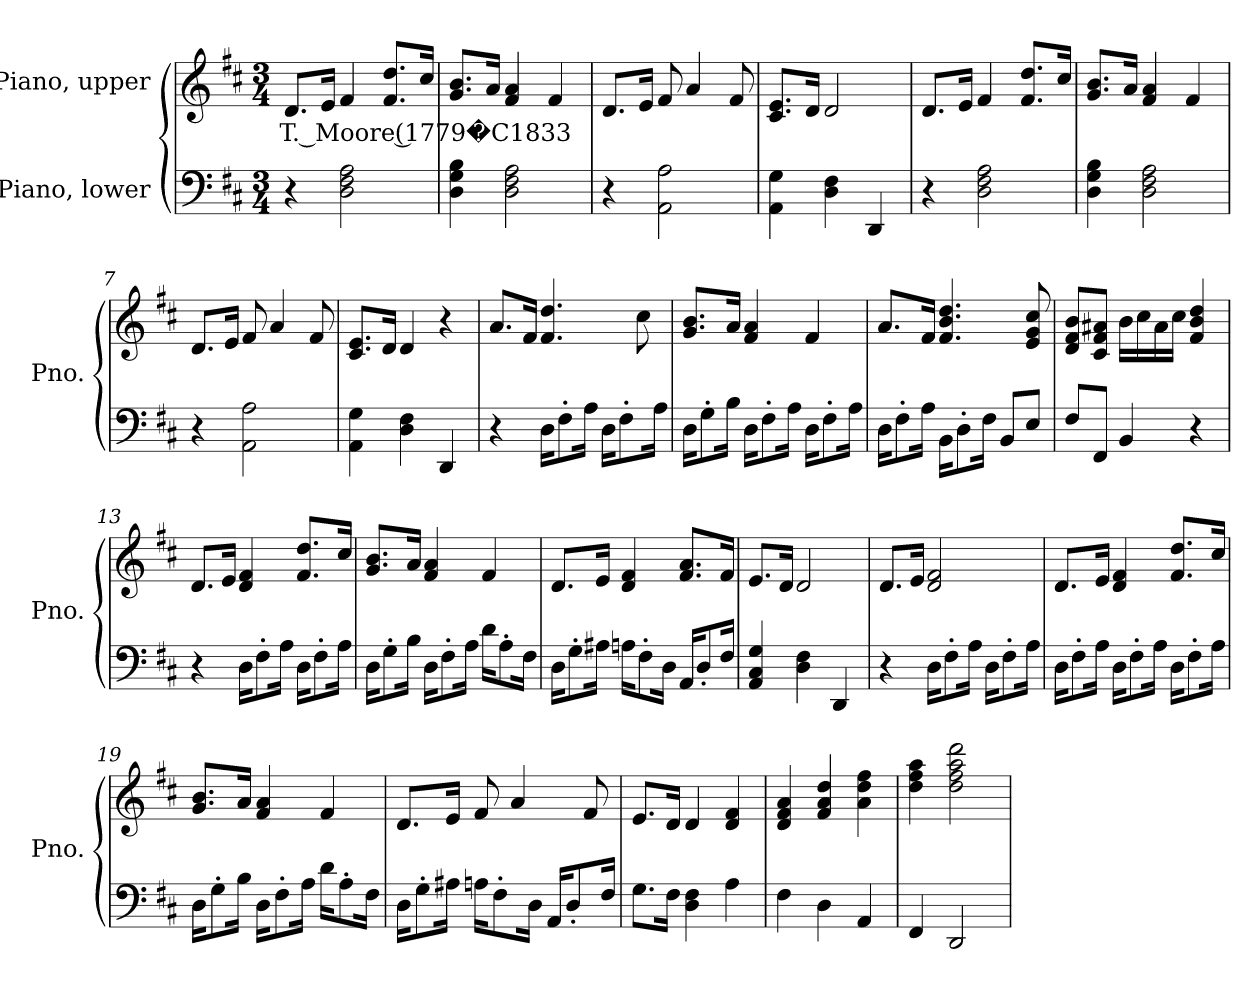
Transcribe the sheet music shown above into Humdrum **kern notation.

**kern	**kern	**text
*part2	*part1	*part1
*staff2	*staff1	*staff1
*I"Piano, lower	*I"Piano, upper	*
*I'Pno.	*I'Pno.	*
*clefF4	*clefG2	*
*k[f#c#]	*k[f#c#]	*
*M3/4	*M3/4	*
*MM60	*MM60	*
=1	=1	=1
!	!	!LO:LY:b
4r	8.d/L	T. Moore (1779�C1833
.	16e/Jk	.
2D\ 2F#\ 2A\	4f#/	.
.	8.f#/ 8.dd/L	.
.	16cc#/Jk	.
=2	=2	=2
4D\ 4G\ 4B\	8.g/ 8.b/L	.
.	16a/Jk	.
2D\ 2F#\ 2A\	4f#/ 4a/	.
.	4f#/	.
=3	=3	=3
4r	8.d/L	.
.	16e/Jk	.
2AA\ 2A\	8f#/	.
.	4a/	.
.	8f#/	.
=4	=4	=4
4AA\ 4G\	8.c#/ 8.e/L	.
.	16d/Jk	.
4D\ 4F#\	2d/	.
4DD/	.	.
!!LO:LB:g=z
=5	=5	=5
4r	8.d/L	.
.	16e/Jk	.
2D\ 2F#\ 2A\	4f#/	.
.	8.f#/ 8.dd/L	.
.	16cc#/Jk	.
=6	=6	=6
4D\ 4G\ 4B\	8.g/ 8.b/L	.
.	16a/Jk	.
2D\ 2F#\ 2A\	4f#/ 4a/	.
.	4f#/	.
=7	=7	=7
4r	8.d/L	.
.	16e/Jk	.
2AA\ 2A\	8f#/	.
.	4a/	.
.	8f#/	.
=8	=8	=8
4AA\ 4G\	8.c#/ 8.e/L	.
.	16d/Jk	.
4D\ 4F#\	4d/	.
4DD/	4r	.
=9	=9	=9
4r	8.a/L	.
.	16f#/Jk	.
16D\KL	4.f#/ 4.dd/	.
8F#'\	.	.
16A\Jk	.	.
16D\KL	.	.
8F#'\	.	.
.	8cc#\	.
16A\Jk	.	.
=10	=10	=10
16D\KL	8.g/ 8.b/L	.
8G'\	.	.
16B\Jk	16a/Jk	.
16D\KL	4f#/ 4a/	.
8F#'\	.	.
16A\Jk	.	.
16D\KL	4f#/	.
8F#'\	.	.
16A\Jk	.	.
!!LO:LB:g=z
=11	=11	=11
16D\KL	8.a/L	.
8F#'\	.	.
16A\Jk	16f#/Jk	.
16BB\KL	4.f#/ 4.b/ 4.dd/	.
8D'\	.	.
16F#\Jk	.	.
8BB/L	.	.
8E/J	8e/ 8g/ 8cc#/	.
=12	=12	=12
8F#/L	8d/ 8f#/ 8b/L	.
8FF#/J	8c#/ 8f#/ 8a#X/J	.
4BB/	16b\LL	.
.	16cc#\	.
.	16a#\	.
.	16cc#\JJ	.
4r	4f#/ 4b/ 4dd/	.
=13	=13	=13
4r	8.d/L	.
.	16e/Jk	.
16D\KL	4d/ 4f#/	.
8F#'\	.	.
16A\Jk	.	.
16D\KL	8.f#/ 8.dd/L	.
8F#'\	.	.
16A\Jk	16cc#/Jk	.
=14	=14	=14
16D\KL	8.g/ 8.b/L	.
8G'\	.	.
16B\Jk	16a/Jk	.
16D\KL	4f#/ 4a/	.
8F#'\	.	.
16A\Jk	.	.
16d\KL	4f#/	.
8A'\	.	.
16F#\Jk	.	.
!!LO:LB:g=z
=15	=15	=15
16D\KL	8.d/L	.
8G'\	.	.
16A#X\Jk	16e/Jk	.
16An\KL	4d/ 4f#/	.
8F#'\	.	.
16D\Jk	.	.
16AA/KL	8.f#/ 8.a/L	.
8D'/	.	.
16F#/Jk	16f#/Jk	.
=16	=16	=16
4AA/ 4C#/ 4G/	8.e/L	.
.	16d/Jk	.
4D\ 4F#\	2d/	.
4DD/	.	.
=17	=17	=17
4r	8.d/L	.
.	16e/Jk	.
16D\KL	2d/ 2f#/	.
8F#'\	.	.
16A\Jk	.	.
16D\KL	.	.
8F#'\	.	.
16A\Jk	.	.
=18	=18	=18
16D\KL	8.d/L	.
8F#'\	.	.
16A\Jk	16e/Jk	.
16D\KL	4d/ 4f#/	.
8F#'\	.	.
16A\Jk	.	.
16D\KL	8.f#/ 8.dd/L	.
8F#'\	.	.
16A\Jk	16cc#/Jk	.
!!LO:LB:g=z
=19	=19	=19
16D\KL	8.g/ 8.b/L	.
8G'\	.	.
16B\Jk	16a/Jk	.
16D\KL	4f#/ 4a/	.
8F#'\	.	.
16A\Jk	.	.
16d\KL	4f#/	.
8A'\	.	.
16F#\Jk	.	.
=20	=20	=20
16D\KL	8.d/L	.
8G'\	.	.
16A#X\Jk	16e/Jk	.
16An\KL	8f#/	.
8F#'\	.	.
.	4a/	.
16D\Jk	.	.
16AA/KL	.	.
8D'/	.	.
.	8f#/	.
16F#/Jk	.	.
=21	=21	=21
8.G\L	8.e/L	.
16F#\Jk	16d/Jk	.
4D\ 4F#\	4d/	.
4A\	4d/ 4f#/	.
=22	=22	=22
4F#\	4d/ 4f#/ 4a/	.
4D\	4f#/ 4a/ 4dd/	.
4AA/	4a\ 4dd\ 4ff#\	.
=23	=23	=23
4FF#/	4dd\ 4ff#\ 4aa\	.
2DD/	2dd\ 2ff#\ 2aa\ 2ddd\	.
=	=	=
*-	*-	*-
